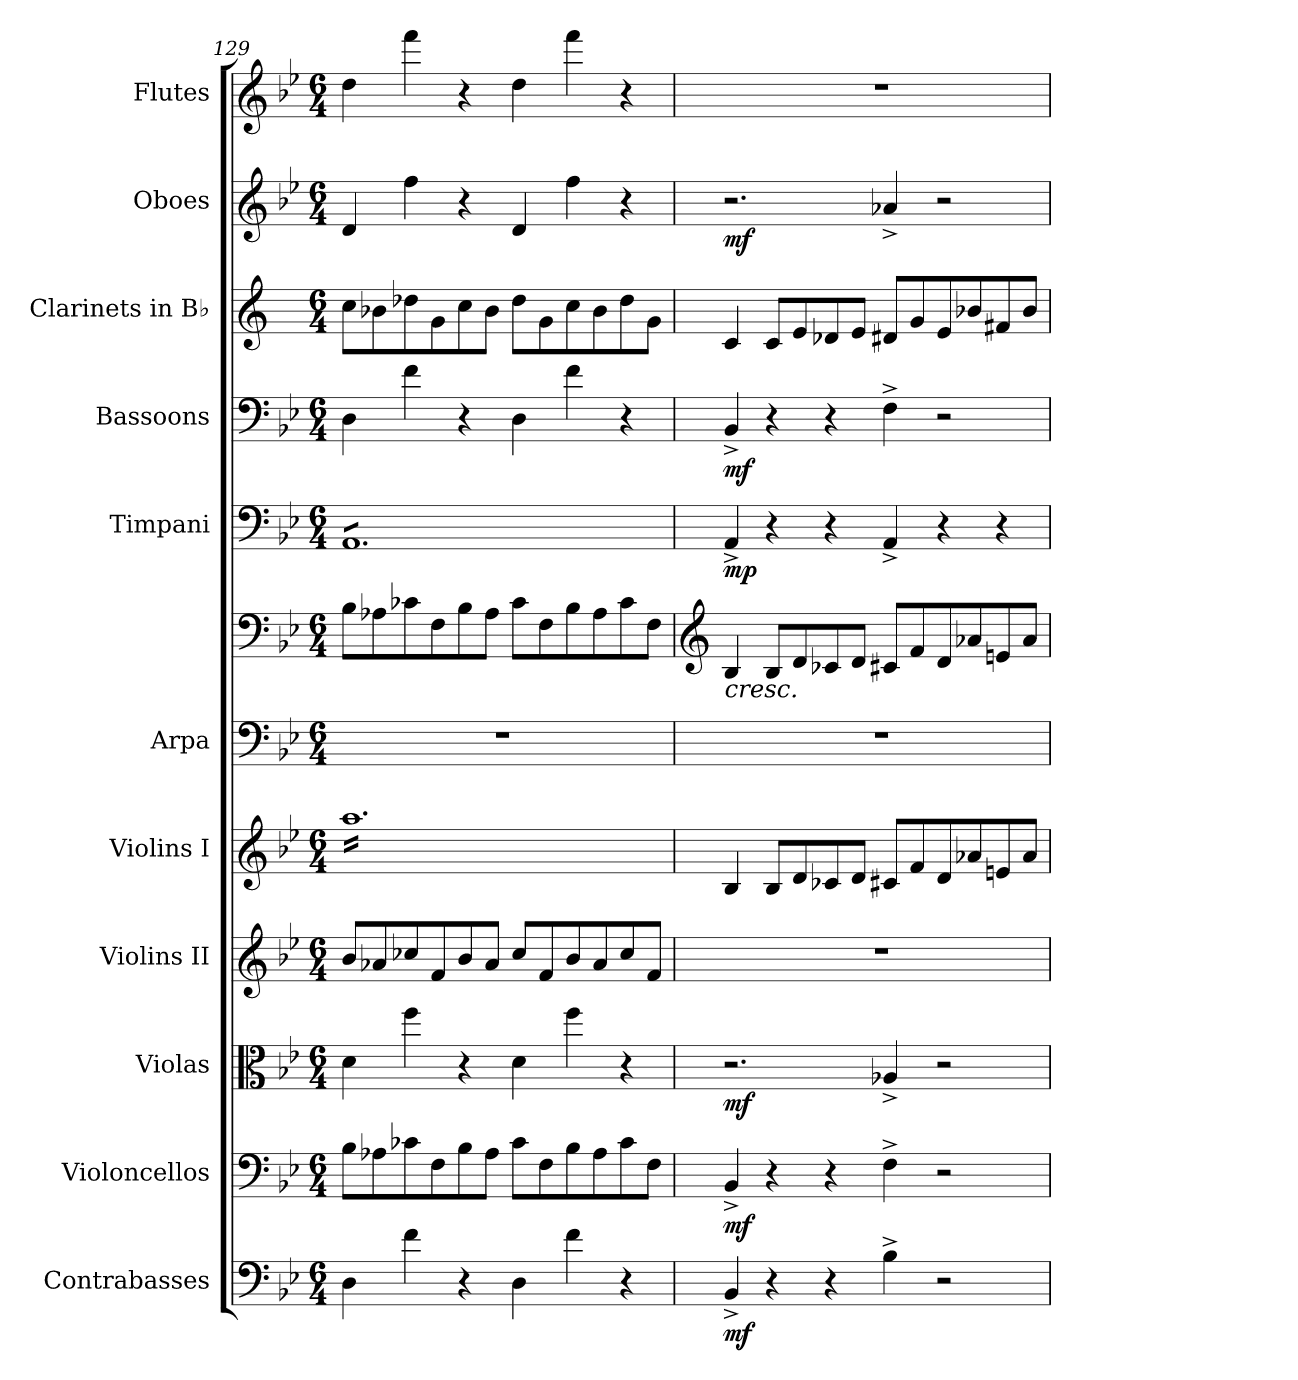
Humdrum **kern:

**kern	**dynam	**kern	**dynam	**kern	**dynam	**kern	**kern	**kern	**kern	**kern	**dynam	**kern	**dynam	**kern	**kern	**dynam	**kern
*part11	*part11	*part10	*part10	*part9	*part9	*part8	*part7	*part6	*part6	*part5	*part5	*part4	*part4	*part3	*part2	*part2	*part1
*staff12	*staff12	*staff11	*staff11	*staff10	*staff10	*staff9	*staff8	*staff7	*staff6	*staff5	*staff5	*staff4	*staff4	*staff3	*staff2	*staff2	*staff1
*I"Contrabasses	*	*I"Violoncellos	*	*I"Violas	*	*I"Violins II	*I"Violins I	*I"Arpa	*	*I"Timpani	*	*I"Bassoons	*	*I"Clarinets in B♭	*I"Oboes	*	*I"Flutes
*I'Cb.	*	*I'Vc.	*	*I'Vla.	*	*I'Vln. II	*I'Vln. I	*I'Arp.	*	*I'Timp.	*	*I'Bsn.	*	*	*I'Ob.	*	*I'Fl.
*clefF4	*	*clefF4	*	*clefC3	*	*clefG2	*clefG2	*clefF4	*clefF4	*clefF4	*	*clefF4	*	*clefG2	*clefG2	*	*clefG2
*ITrd7c12	*	*	*	*	*	*	*	*	*	*	*	*	*	*ITrd1c2	*	*	*
*k[b-e-]	*	*k[b-e-]	*	*k[b-e-]	*	*k[b-e-]	*k[b-e-]	*k[b-e-]	*k[b-e-]	*k[b-e-]	*	*k[b-e-]	*	*k[b-e-]	*k[b-e-]	*	*k[b-e-]
*M6/4	*	*M6/4	*	*M6/4	*	*M6/4	*M6/4	*M6/4	*M6/4	*M6/4	*	*M6/4	*	*M6/4	*M6/4	*	*M6/4
=129	=129	=129	=129	=129	=129	=129	=129	=129	=129	=129	=129	=129	=129	=129	=129	=129	=129
*	*	*	*	*	*	*	*tremolo	*	*	*	*	*	*	*	*	*	*
*	*	*	*	*	*	*	*	*	*	*tremolo	*	*	*	*	*	*	*
4DD\	.	8B-\L	.	4d\	.	8b-/L	16aaLL	1.r	8B-\L	8AAL	.	4D\	.	8b-\L	4d/	.	4dd\
.	.	.	.	.	.	.	16aa	.	.	.	.	.	.	.	.	.	.
.	.	8A-X\	.	.	.	8a-X/	16aa	.	8A-X\	8AA	.	.	.	8a-X\	.	.	.
.	.	.	.	.	.	.	16aa	.	.	.	.	.	.	.	.	.	.
4F\	.	8c-X\	.	4ff\	.	8cc-X/	16aa	.	8c-X\	8AA	.	4f\	.	8cc-X\	4ff\	.	4fff\
.	.	.	.	.	.	.	16aa	.	.	.	.	.	.	.	.	.	.
.	.	8F\	.	.	.	8f/	16aa	.	8F\	8AA	.	.	.	8f\	.	.	.
.	.	.	.	.	.	.	16aa	.	.	.	.	.	.	.	.	.	.
4r	.	8B-\	.	4r	.	8b-/	16aa	.	8B-\	8AA	.	4r	.	8b-\	4r	.	4r
.	.	.	.	.	.	.	16aa	.	.	.	.	.	.	.	.	.	.
.	.	8A-\J	.	.	.	8a-/J	16aa	.	8A-\J	8AA	.	.	.	8a-\J	.	.	.
.	.	.	.	.	.	.	16aa	.	.	.	.	.	.	.	.	.	.
4DD\	.	8c-\L	.	4d\	.	8cc-/L	16aa	.	8c-\L	8AA	.	4D\	.	8cc-\L	4d/	.	4dd\
.	.	.	.	.	.	.	16aa	.	.	.	.	.	.	.	.	.	.
.	.	8F\	.	.	.	8f/	16aa	.	8F\	8AA	.	.	.	8f\	.	.	.
.	.	.	.	.	.	.	16aa	.	.	.	.	.	.	.	.	.	.
4F\	.	8B-\	.	4ff\	.	8b-/	16aa	.	8B-\	8AA	.	4f\	.	8b-\	4ff\	.	4fff\
.	.	.	.	.	.	.	16aa	.	.	.	.	.	.	.	.	.	.
.	.	8A-\	.	.	.	8a-/	16aa	.	8A-\	8AA	.	.	.	8a-\	.	.	.
.	.	.	.	.	.	.	16aa	.	.	.	.	.	.	.	.	.	.
4r	.	8c-\	.	4r	.	8cc-/	16aa	.	8c-\	8AA	.	4r	.	8cc-\	4r	.	4r
.	.	.	.	.	.	.	16aa	.	.	.	.	.	.	.	.	.	.
.	.	8F\J	.	.	.	8f/J	16aa	.	8F\J	8AAJ	.	.	.	8f\J	.	.	.
*	*	*	*	*	*	*	*	*	*	*Xtremolo	*	*	*	*	*	*	*
.	.	.	.	.	.	.	16aaJJ	.	.	.	.	.	.	.	.	.	.
*	*	*	*	*	*	*	*Xtremolo	*	*	*	*	*	*	*	*	*	*
!!LO:PB:g=z
=130	=130	=130	=130	=130	=130	=130	=130	=130	=130	=130	=130	=130	=130	=130	=130	=130	=130
*	*	*	*	*	*	*	*	*	*clefG2	*	*	*	*	*	*	*	*
!	!	!	!	!	!	!	!	!	!LO:TX:b:i:t=cresc.	!	!	!	!	!	!	!	!
!	!LO:DY:b	!	!LO:DY:b	!	!LO:DY:b	!	!	!	!	!	!LO:DY:b	!	!LO:DY:b	!	!	!LO:DY:b	!
4BBB-^/	mf	4BB-^/	mf	2.r	mf	1.r	4B-/	1.r	4B-/	4AA^/	mp	4BB-^/	mf	4B-/	2.r	mf	1.r
4r	.	4r	.	.	.	.	8B-/L	.	8B-/L	4r	.	4r	.	8B-/L	.	.	.
.	.	.	.	.	.	.	8d/	.	8d/	.	.	.	.	8d/	.	.	.
4r	.	4r	.	.	.	.	8c-X/	.	8c-X/	4r	.	4r	.	8c-X/	.	.	.
.	.	.	.	.	.	.	8d/J	.	8d/J	.	.	.	.	8d/J	.	.	.
4BB-^\	.	4F^\	.	4A-X^/	.	.	8c#X/L	.	8c#X/L	4AA^/	.	4F^\	.	8c#X/L	4a-X^/	.	.
.	.	.	.	.	.	.	8f/	.	8f/	.	.	.	.	8f/	.	.	.
2r	.	2r	.	2r	.	.	8d/	.	8d/	4r	.	2r	.	8d/	2r	.	.
.	.	.	.	.	.	.	8a-X/	.	8a-X/	.	.	.	.	8a-X/	.	.	.
.	.	.	.	.	.	.	8en/	.	8en/	4r	.	.	.	8en/	.	.	.
.	.	.	.	.	.	.	8a-/J	.	8a-/J	.	.	.	.	8a-/J	.	.	.
=	=	=	=	=	=	=	=	=	=	=	=	=	=	=	=	=	=
*-	*-	*-	*-	*-	*-	*-	*-	*-	*-	*-	*-	*-	*-	*-	*-	*-	*-
